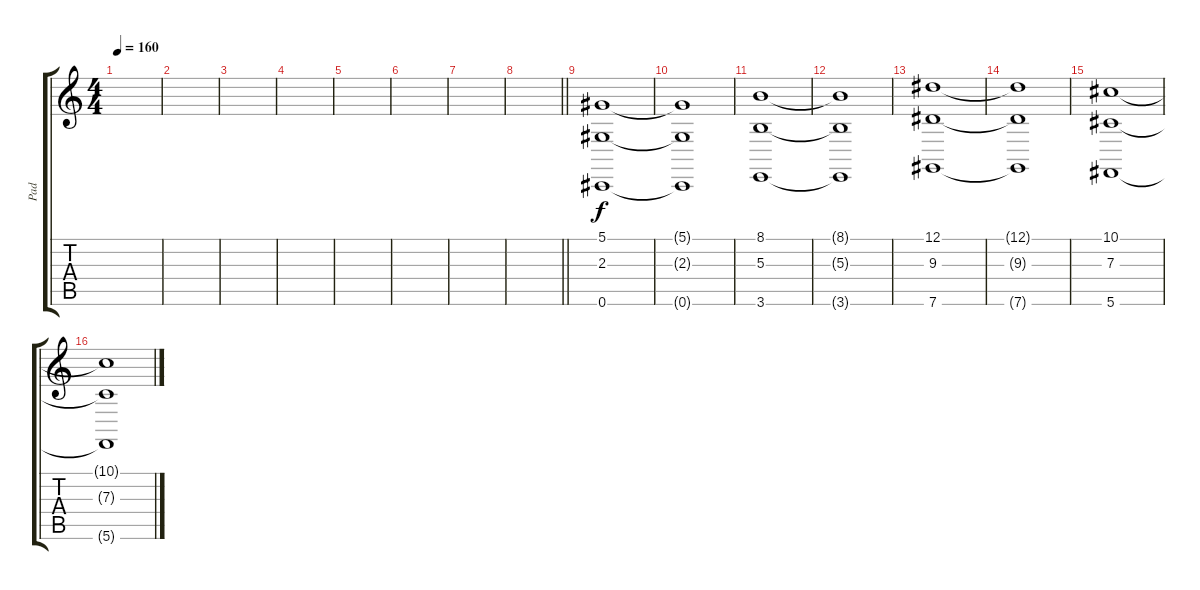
\track ("Pad" "Pad") {instrument pad2warm}
\staff {score tabs}
\tuning (Eb4 Bb3 Gb3 Db3 Ab2 Db2) {hide}
\ts (4 4)
\tempo 160
\clef g2
\ks c
|
|
|
|
|
|
|
\barLineRight lightlight
|
\section ("" "")
(5.1 2.3 0.6).1 |
(5.1{t} 2.3{t} 0.6{t}).1 |
(8.1 5.3 3.6).1 |
(8.1{t} 5.3{t} 3.6{t}).1 |
(12.1 9.3 7.6).1 |
(12.1{t} 9.3{t} 7.6{t}).1 |
(10.1 7.3 5.6).1 |
(10.1{t} 7.3{t} 5.6{t}).1
